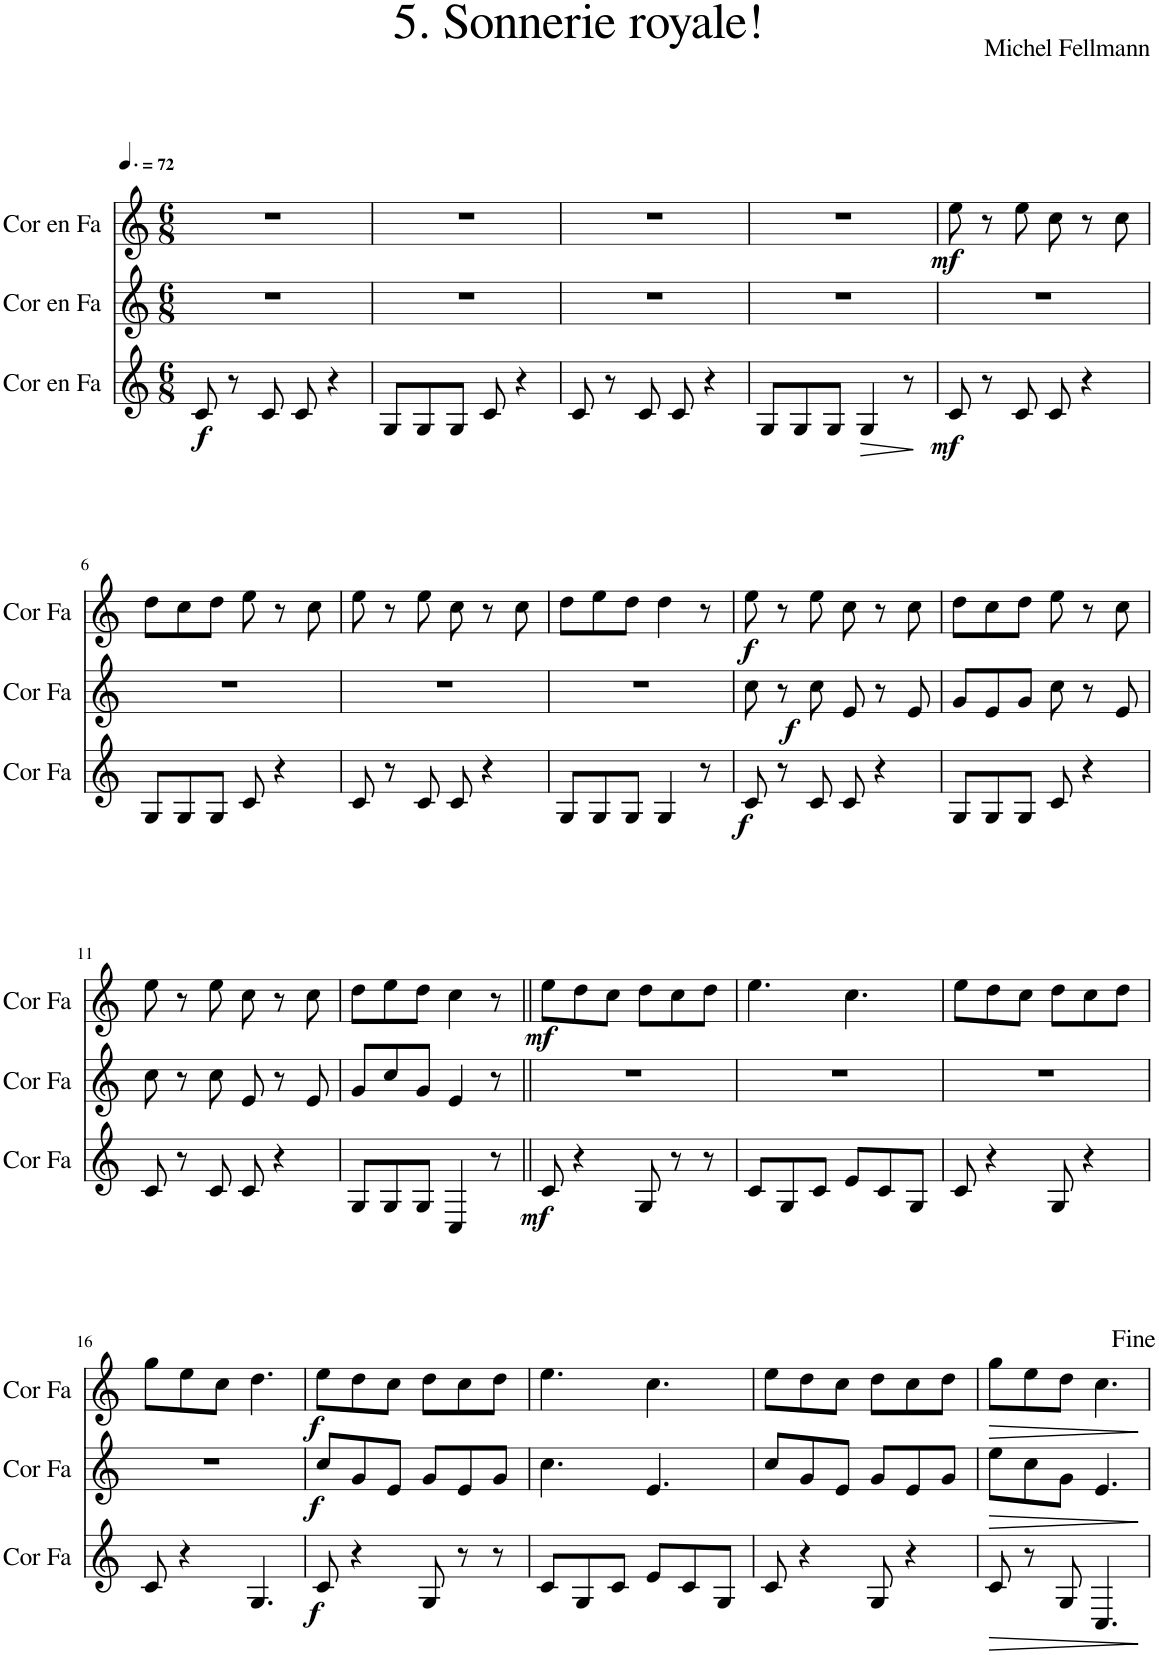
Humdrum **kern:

**kern	**dynam	**kern	**dynam	**kern	**dynam
*part3	*part3	*part2	*part2	*part1	*part1
*staff3	*staff3	*staff2	*staff2	*staff1	*staff1
*I"Cor en Fa	*	*I"Cor en Fa	*	*I"Cor en Fa	*
*I'Cor Fa	*	*I'Cor Fa	*	*I'Cor Fa	*
*clefG2	*	*clefG2	*	*clefG2	*
*Trd4c7	*	*Trd4c7	*	*Trd4c7	*
*k[]	*	*k[]	*	*k[]	*
*M6/8	*	*M6/8	*	*M6/8	*
*MM108	*	*MM108	*	*MM108	*
=1	=1	=1	=1	=1	=1
!	!LO:DY:b	!	!	!	!
8c/	f	2.r	.	2.r	.
8r	.	.	.	.	.
8c/	.	.	.	.	.
8c/	.	.	.	.	.
4r	.	.	.	.	.
=2	=2	=2	=2	=2	=2
8G/L	.	2.r	.	2.r	.
8G/	.	.	.	.	.
8G/J	.	.	.	.	.
8c/	.	.	.	.	.
4r	.	.	.	.	.
=3	=3	=3	=3	=3	=3
8c/	.	2.r	.	2.r	.
8r	.	.	.	.	.
8c/	.	.	.	.	.
8c/	.	.	.	.	.
4r	.	.	.	.	.
=4	=4	=4	=4	=4	=4
8G/L	.	2.r	.	2.r	.
8G/	.	.	.	.	.
8G/J	.	.	.	.	.
!	!LO:HP:b	!	!	!	!
4G/	>	.	.	.	.
8r	.	.	.	.	.
.	]	.	.	.	.
=5	=5	=5	=5	=5	=5
!	!LO:DY:b	!	!	!	!LO:DY:b
8c/	mf	2.r	.	8ee\	mf
8r	.	.	.	8r	.
8c/	.	.	.	8ee\	.
8c/	.	.	.	8cc\	.
4r	.	.	.	8r	.
.	.	.	.	8cc\	.
!!LO:LB:g=z
=6	=6	=6	=6	=6	=6
8G/L	.	2.r	.	8dd\L	.
8G/	.	.	.	8cc\	.
8G/J	.	.	.	8dd\J	.
8c/	.	.	.	8ee\	.
4r	.	.	.	8r	.
.	.	.	.	8cc\	.
=7	=7	=7	=7	=7	=7
8c/	.	2.r	.	8ee\	.
8r	.	.	.	8r	.
8c/	.	.	.	8ee\	.
8c/	.	.	.	8cc\	.
4r	.	.	.	8r	.
.	.	.	.	8cc\	.
=8	=8	=8	=8	=8	=8
!	!	!	!LO:DY:b	!	!
8G/L	.	2.r	f	8dd\L	.
8G/	.	.	.	8ee\	.
8G/J	.	.	.	8dd\J	.
4G/	.	.	.	4dd\	.
!	!	!	!	!	!LO:DY:b
8r	.	.	.	8r	f
=9	=9	=9	=9	=9	=9
!	!LO:DY:b	!	!	!	!
8c/	f	8cc\	.	8ee\	.
8r	.	8r	.	8r	.
8c/	.	8cc\	.	8ee\	.
8c/	.	8e/	.	8cc\	.
4r	.	8r	.	8r	.
.	.	8e/	.	8cc\	.
=10	=10	=10	=10	=10	=10
8G/L	.	8g/L	.	8dd\L	.
8G/	.	8e/	.	8cc\	.
8G/J	.	8g/J	.	8dd\J	.
8c/	.	8cc\	.	8ee\	.
4r	.	8r	.	8r	.
.	.	8e/	.	8cc\	.
!!LO:LB:g=z
=11	=11	=11	=11	=11	=11
8c/	.	8cc\	.	8ee\	.
8r	.	8r	.	8r	.
8c/	.	8cc\	.	8ee\	.
8c/	.	8e/	.	8cc\	.
4r	.	8r	.	8r	.
.	.	8e/	.	8cc\	.
=12	=12	=12	=12	=12	=12
8G/L	.	8g/L	.	8dd\L	.
8G/	.	8cc/	.	8ee\	.
8G/J	.	8g/J	.	8dd\J	.
4C/	.	4e/	.	4cc\	.
8r	.	8r	.	8r	.
=13||	=13||	=13||	=13||	=13||	=13||
!	!LO:DY:b	!	!	!	!LO:DY:b
8c/	mf	2.r	.	8ee\L	mf
4r	.	.	.	8dd\	.
.	.	.	.	8cc\J	.
8G/	.	.	.	8dd\L	.
8r	.	.	.	8cc\	.
8r	.	.	.	8dd\J	.
=14	=14	=14	=14	=14	=14
8c/L	.	2.r	.	4.ee\	.
8G/	.	.	.	.	.
8c/J	.	.	.	.	.
8e/L	.	.	.	4.cc\	.
8c/	.	.	.	.	.
8G/J	.	.	.	.	.
=15	=15	=15	=15	=15	=15
8c/	.	2.r	.	8ee\L	.
4r	.	.	.	8dd\	.
.	.	.	.	8cc\J	.
8G/	.	.	.	8dd\L	.
4r	.	.	.	8cc\	.
.	.	.	.	8dd\J	.
!!LO:LB:g=z
=16	=16	=16	=16	=16	=16
8c/	.	2.r	.	8gg\L	.
4r	.	.	.	8ee\	.
.	.	.	.	8cc\J	.
4.G/	.	.	.	4.dd\	.
=17	=17	=17	=17	=17	=17
!	!LO:DY:b	!	!LO:DY:b	!	!LO:DY:b
8c/	f	8cc/L	f	8ee\L	f
4r	.	8g/	.	8dd\	.
.	.	8e/J	.	8cc\J	.
8G/	.	8g/L	.	8dd\L	.
8r	.	8e/	.	8cc\	.
8r	.	8g/J	.	8dd\J	.
=18	=18	=18	=18	=18	=18
8c/L	.	4.cc\	.	4.ee\	.
8G/	.	.	.	.	.
8c/J	.	.	.	.	.
8e/L	.	4.e/	.	4.cc\	.
8c/	.	.	.	.	.
8G/J	.	.	.	.	.
=19	=19	=19	=19	=19	=19
8c/	.	8cc/L	.	8ee\L	.
4r	.	8g/	.	8dd\	.
.	.	8e/J	.	8cc\J	.
8G/	.	8g/L	.	8dd\L	.
4r	.	8e/	.	8cc\	.
.	.	8g/J	.	8dd\J	.
=20	=20	=20	=20	=20	=20
!	!LO:HP:b	!	!LO:HP:b	!	!LO:HP:b
8c/	>	8ee\L	>	8gg\L	>
8r	.	8cc\	.	8ee\	.
8G/	.	8g\J	.	8dd\J	.
4.C/	.	4.e/	.	4.cc\	.
.	]	.	]	.	]
=	=	=	=	=	=
*-	*-	*-	*-	*-	*-
